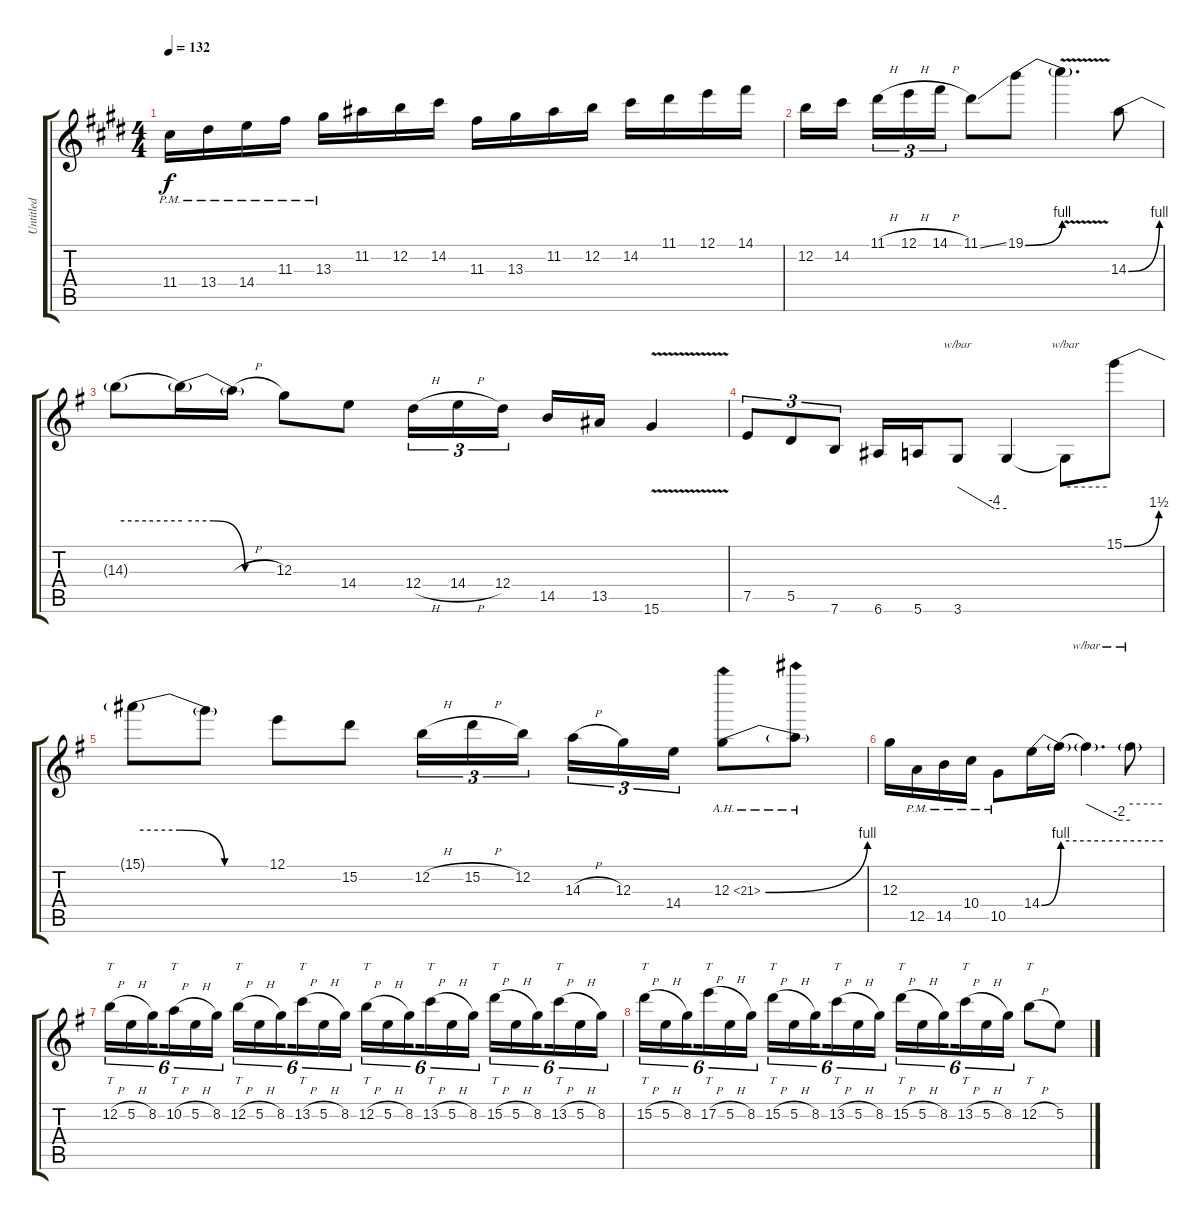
\track ("Untitled" "Untitled") {instrument distortionguitar}
\staff {score tabs}
\tuning (E4 B3 G3 D3 A2 E2) {hide}
\ts (4 4)
\tempo 132
\clef g2
\ks e
11.4{pm}.16{dy f} 13.4{pm}.16 14.4{pm}.16 11.3{pm}.16 13.3{pm}.16 11.2.16 12.2.16 14.2.16 11.3.16 13.3.16 11.2.16 12.2.16 14.2.16 11.1.16 12.1.16 14.1.16 |
\ks c#minor
12.2.16 14.2.16{beam splitsecondary} 11.1{h}.16{tu (3 2)} 12.1{h}.16{tu (3 2)} 14.1{h}.16{tu (3 2)} 11.1{ss}.8 19.1{be (bend 0 0 60 4)}.8 19.1{v t}.4{d} 14.3{be (bend 0 0 60 4)}.8 |
\ks g
14.3{be (hold 0 4 60 4) t}.8 14.3{be (custom 0 4 20 4 40 0 60 0) t}.16 14.3{h t}.16 12.3.8 14.4.8 12.4{h}.16{tu (3 2)} 14.4{h}.16{tu (3 2)} 12.4.16{tu (3 2) beam splitsecondary} 14.5.16 13.5.16 15.6{v}.4 |
7.5.8{tu (3 2)} 5.5.8{tu (3 2)} 7.6.8{tu (3 2)} 6.6.16 5.6.16 3.6.8{tbe (custom default 0 0 45 -16 60 -16)} 3.6{t}.4 3.6{t}.8{tbe (hold default 0 0 60 0)} 15.1{be (bend 0 0 60 6)}.8 |
15.1{be (custom 0 6 20 6 40 0 60 0) t}.8 15.1{t}.8 12.1.8 15.2.8 12.2{h}.16{tu (3 2)} 15.2{h}.16{tu (3 2)} 12.2.16{tu (3 2) beam splitsecondary} 14.3{h}.16{tu (3 2)} 12.3.16{tu (3 2)} 14.4.16{tu (3 2)} 12.3{be (bend 0 0 60 4) ah 9}.8 12.3{ah 9 t}.8 |
12.3.16 12.5{pm}.16 14.5{pm}.16 10.4{pm}.16 10.5{pm}.8 14.4{be (bend 0 0 60 4)}.16 14.4{be (hold 0 4 60 4) t}.16 14.4{t}.4{d tbe (custom default 0 0 45 -8 60 -8)} 14.4{t}.8{tbe (hold default 0 0 60 0)} |
12.2{h}.16{tt tu (6 4)} 5.2{h}.16{tu (6 4)} 8.2.16{tu (6 4) beam splitsecondary} 10.2{h}.16{tt tu (6 4)} 5.2{h}.16{tu (6 4)} 8.2.16{tu (6 4)} 12.2{h}.16{tt tu (6 4)} 5.2{h}.16{tu (6 4)} 8.2.16{tu (6 4) beam splitsecondary} 13.2{h}.16{tt tu (6 4)} 5.2{h}.16{tu (6 4)} 8.2.16{tu (6 4)} 12.2{h}.16{tt tu (6 4)} 5.2{h}.16{tu (6 4)} 8.2.16{tu (6 4) beam splitsecondary} 13.2{h}.16{tt tu (6 4)} 5.2{h}.16{tu (6 4)} 8.2.16{tu (6 4)} 15.2{h}.16{tt tu (6 4)} 5.2{h}.16{tu (6 4)} 8.2.16{tu (6 4) beam splitsecondary} 13.2{h}.16{tt tu (6 4)} 5.2{h}.16{tu (6 4)} 8.2.16{tu (6 4)} |
15.2{h}.16{tt tu (6 4)} 5.2{h}.16{tu (6 4)} 8.2.16{tu (6 4) beam splitsecondary} 17.2{h}.16{tt tu (6 4)} 5.2{h}.16{tu (6 4)} 8.2.16{tu (6 4)} 15.2{h}.16{tt tu (6 4)} 5.2{h}.16{tu (6 4)} 8.2.16{tu (6 4) beam splitsecondary} 13.2{h}.16{tt tu (6 4)} 5.2{h}.16{tu (6 4)} 8.2.16{tu (6 4)} 15.2{h}.16{tt tu (6 4)} 5.2{h}.16{tu (6 4)} 8.2.16{tu (6 4) beam splitsecondary} 13.2{h}.16{tt tu (6 4)} 5.2{h}.16{tu (6 4)} 8.2.16{tu (6 4)} 12.2{h}.8{tt} 5.2.8
